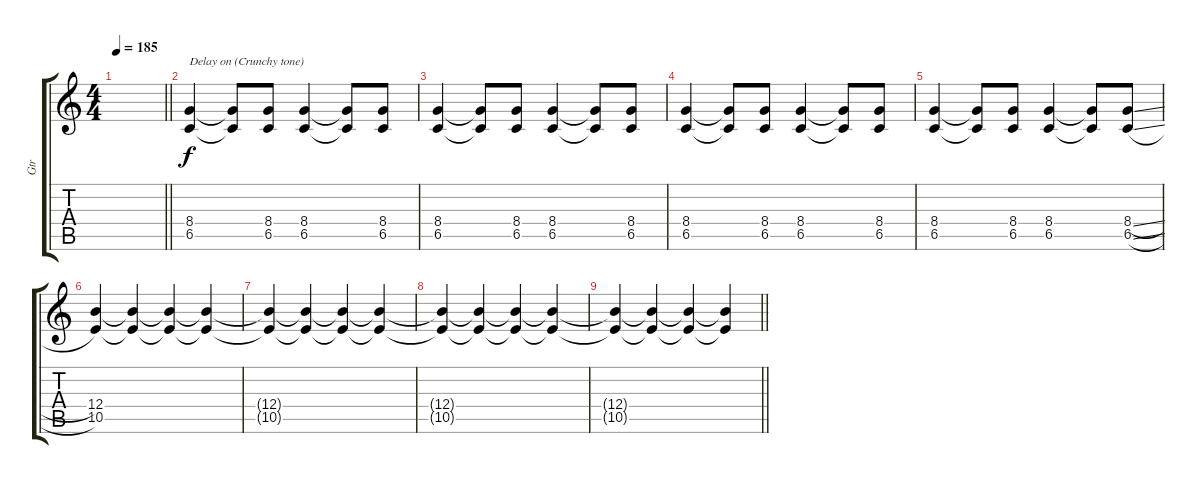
\track ("Gtr" "Gtr") {instrument distortionguitar}
\staff {score tabs}
\tuning (Db4 Ab3 E3 B2 Gb2 Db2) {hide}
\ts (4 4)
\tempo 185
\clef g2
\barLineRight lightlight
\ks c
|
(8.4 6.5).4{txt "Delay on (Crunchy tone)"} (8.4{t} 6.5{t}).8 (8.4 6.5).8 (8.4 6.5).4 (8.4{t} 6.5{t}).8 (8.4 6.5).8 |
(8.4 6.5).4 (8.4{t} 6.5{t}).8 (8.4 6.5).8 (8.4 6.5).4 (8.4{t} 6.5{t}).8 (8.4 6.5).8 |
(8.4 6.5).4 (8.4{t} 6.5{t}).8 (8.4 6.5).8 (8.4 6.5).4 (8.4{t} 6.5{t}).8 (8.4 6.5).8 |
(8.4 6.5).4 (8.4{t} 6.5{t}).8 (8.4 6.5).8 (8.4 6.5).4 (8.4{t} 6.5{t}).8 (8.4{sl} 6.5{sl}).8 |
(12.4 10.5).4 (12.4{t} 10.5{t}).4 (12.4{t} 10.5{t}).4 (12.4{t} 10.5{t}).4 |
(12.4{t} 10.5{t}).4 (12.4{t} 10.5{t}).4 (12.4{t} 10.5{t}).4 (12.4{t} 10.5{t}).4 |
(12.4{t} 10.5{t}).4 (12.4{t} 10.5{t}).4 (12.4{t} 10.5{t}).4 (12.4{t} 10.5{t}).4 |
\barLineRight lightlight
(12.4{t} 10.5{t}).4 (12.4{t} 10.5{t}).4 (12.4{t} 10.5{t}).4 (12.4{t} 10.5{t}).4
